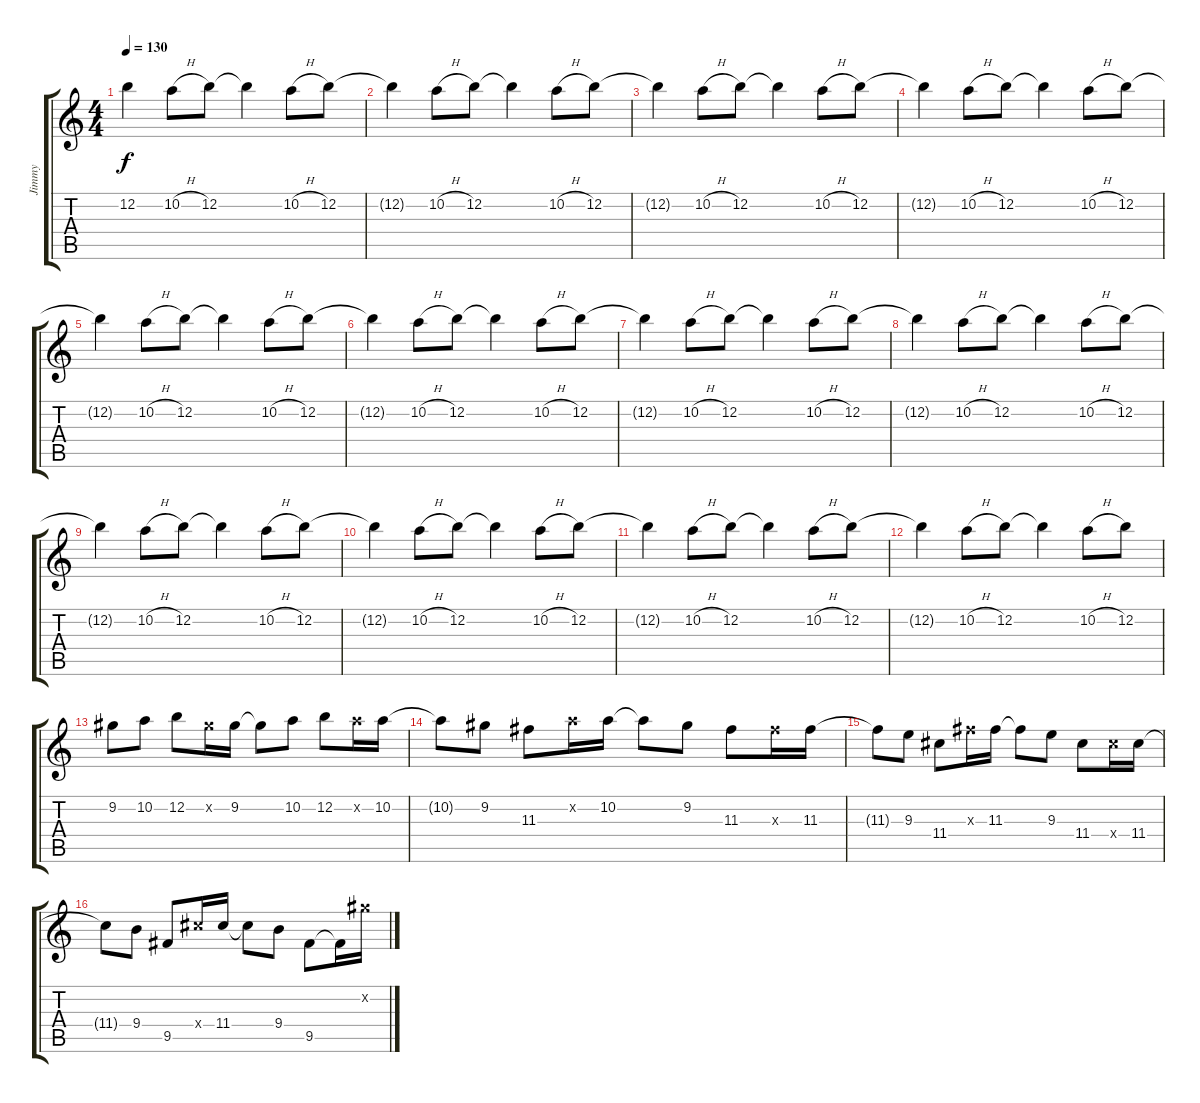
\track ("Jimmy" "Jimmy") {instrument electricguitarclean}
\staff {score tabs}
\tuning (E4 B3 G3 D3 A2 E2) {hide}
\ts (4 4)
\tempo 130
\clef g2
\ks c
12.2{t}.4{dy f} 10.2{h}.8 12.2.8 12.2{t}.4 10.2{h}.8 12.2.8 |
12.2{t}.4 10.2{h}.8 12.2.8 12.2{t}.4 10.2{h}.8 12.2.8 |
12.2{t}.4 10.2{h}.8 12.2.8 12.2{t}.4 10.2{h}.8 12.2.8 |
12.2{t}.4 10.2{h}.8 12.2.8 12.2{t}.4 10.2{h}.8 12.2.8 |
12.2{t}.4 10.2{h}.8 12.2.8 12.2{t}.4 10.2{h}.8 12.2.8 |
12.2{t}.4 10.2{h}.8 12.2.8 12.2{t}.4 10.2{h}.8 12.2.8 |
12.2{t}.4 10.2{h}.8 12.2.8 12.2{t}.4 10.2{h}.8 12.2.8 |
12.2{t}.4 10.2{h}.8 12.2.8 12.2{t}.4 10.2{h}.8 12.2.8 |
12.2{t}.4 10.2{h}.8 12.2.8 12.2{t}.4 10.2{h}.8 12.2.8 |
12.2{t}.4 10.2{h}.8 12.2.8 12.2{t}.4 10.2{h}.8 12.2.8 |
12.2{t}.4 10.2{h}.8 12.2.8 12.2{t}.4 10.2{h}.8 12.2.8 |
12.2{t}.4 10.2{h}.8 12.2.8 12.2{t}.4 10.2{h}.8 12.2.8 |
9.2.8 10.2.8 12.2.8 9.2{x}.16 9.2.16 9.2{t}.8 10.2.8 12.2.8 10.2{x}.16 10.2.16 |
10.2{t}.8 9.2.8 11.3.8 10.2{x}.16 10.2.16 10.2{t}.8 9.2.8 11.3.8 11.3{x}.16 11.3.16 |
11.3{t}.8 9.3.8 11.4.8 11.3{x}.16 11.3.16 11.3{t}.8 9.3.8 11.4.8 11.4{x}.16 11.4.16 |
11.4{t}.8 9.4.8 9.5.8 11.4{x}.16 11.4.16 11.4{t}.8 9.4.8 9.5.8 9.5{t}.16 9.2{x}.16
